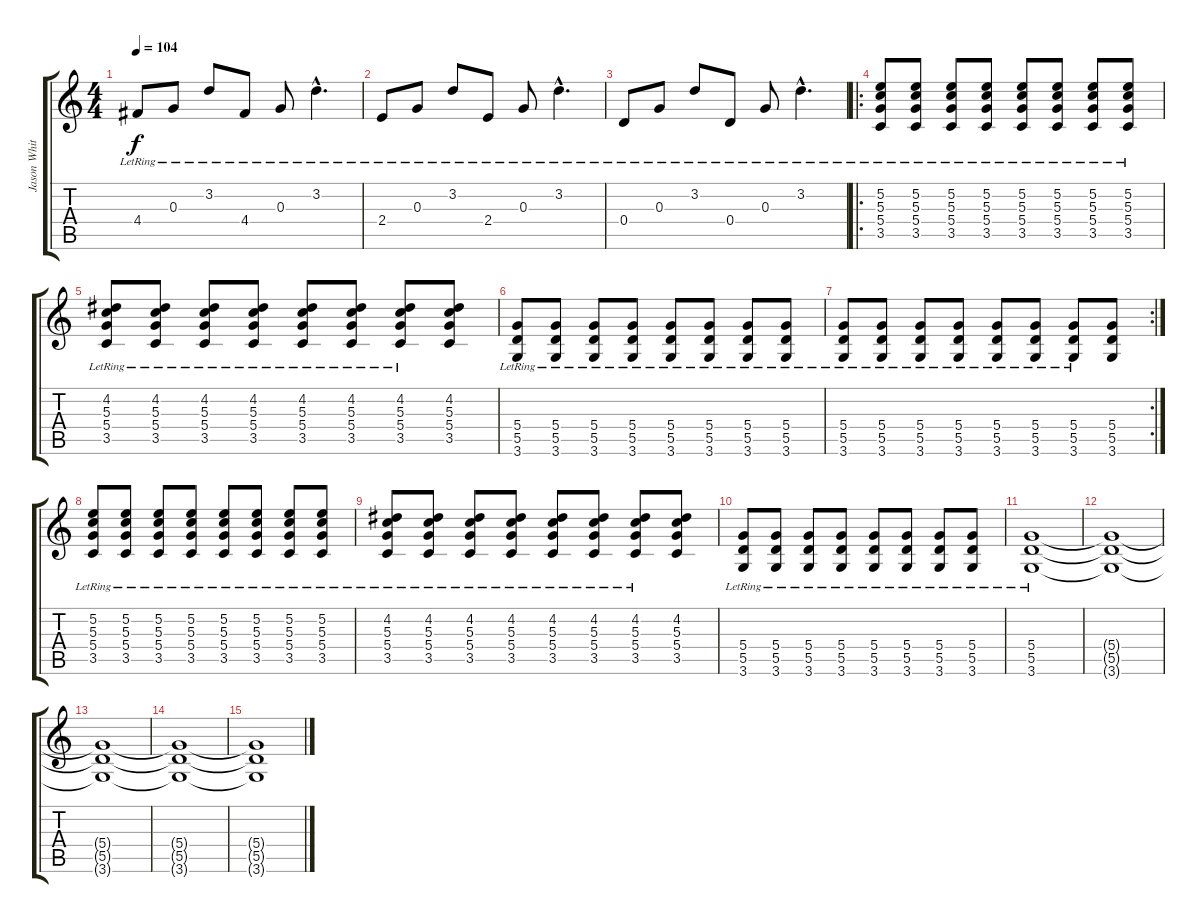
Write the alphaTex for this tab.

\track ("Jason White Gtr 1" "Jason Whit") {instrument distortionguitar}
\staff {score tabs}
\tuning (E4 B3 G3 D3 A2 E2) {hide}
\ts (4 4)
\tempo 104
\clef g2
\ks c
4.4{lr}.8{dy f instrument distortionguitar} 0.3{lr}.8 3.2{lr}.8 4.4{lr}.8 0.3{lr}.8 3.2{hac lr}.4{d} |
2.4{lr}.8{instrument distortionguitar} 0.3{lr}.8 3.2{lr}.8 2.4{lr}.8 0.3{lr}.8 3.2{hac lr}.4{d} |
0.4{lr}.8{instrument distortionguitar} 0.3{lr}.8 3.2{lr}.8 0.4{lr}.8 0.3{lr}.8 3.2{hac lr}.4{d} |
\ro
(5.2{lr} 5.3{lr} 5.4{lr} 3.5{lr}).8{instrument distortionguitar} (5.2{lr} 5.3{lr} 5.4{lr} 3.5{lr}).8 (5.2{lr} 5.3{lr} 5.4{lr} 3.5{lr}).8 (5.2{lr} 5.3{lr} 5.4{lr} 3.5{lr}).8 (5.2{lr} 5.3{lr} 5.4{lr} 3.5{lr}).8 (5.2{lr} 5.3{lr} 5.4{lr} 3.5{lr}).8 (5.2{lr} 5.3{lr} 5.4{lr} 3.5{lr}).8 (5.2{lr} 5.3{lr} 5.4 3.5{lr}).8 |
(4.2{lr} 5.3{lr} 5.4{lr} 3.5{lr}).8{instrument distortionguitar} (4.2{lr} 5.3{lr} 5.4{lr} 3.5{lr}).8 (4.2{lr} 5.3{lr} 5.4{lr} 3.5{lr}).8 (4.2{lr} 5.3{lr} 5.4{lr} 3.5{lr}).8 (4.2{lr} 5.3{lr} 5.4{lr} 3.5{lr}).8 (4.2{lr} 5.3{lr} 5.4{lr} 3.5{lr}).8 (4.2{lr} 5.3{lr} 5.4{lr} 3.5{lr}).8 (4.2 5.3 5.4 3.5).8 |
(5.4{lr} 5.5{lr} 3.6{lr}).8{instrument distortionguitar} (5.4{lr} 5.5{lr} 3.6{lr}).8 (5.4{lr} 5.5{lr} 3.6{lr}).8 (5.4{lr} 5.5{lr} 3.6{lr}).8 (5.4{lr} 5.5{lr} 3.6{lr}).8 (5.4{lr} 5.5{lr} 3.6{lr}).8 (5.4{lr} 5.5{lr} 3.6{lr}).8 (5.4{lr} 5.5{lr} 3.6{lr}).8 |
\rc 2
(5.4{lr} 5.5{lr} 3.6{lr}).8{instrument distortionguitar} (5.4{lr} 5.5{lr} 3.6{lr}).8 (5.4{lr} 5.5{lr} 3.6{lr}).8 (5.4{lr} 5.5{lr} 3.6{lr}).8 (5.4{lr} 5.5{lr} 3.6{lr}).8 (5.4{lr} 5.5{lr} 3.6{lr}).8 (5.4{lr} 5.5{lr} 3.6{lr}).8 (5.4 5.5 3.6).8 |
(5.2{lr} 5.3{lr} 5.4{lr} 3.5{lr}).8{instrument distortionguitar} (5.2{lr} 5.3{lr} 5.4{lr} 3.5{lr}).8 (5.2{lr} 5.3{lr} 5.4{lr} 3.5{lr}).8 (5.2{lr} 5.3{lr} 5.4{lr} 3.5{lr}).8 (5.2{lr} 5.3{lr} 5.4{lr} 3.5{lr}).8 (5.2{lr} 5.3{lr} 5.4{lr} 3.5{lr}).8 (5.2{lr} 5.3{lr} 5.4{lr} 3.5{lr}).8 (5.2{lr} 5.3{lr} 5.4 3.5{lr}).8 |
(4.2{lr} 5.3{lr} 5.4{lr} 3.5{lr}).8{instrument distortionguitar} (4.2{lr} 5.3{lr} 5.4{lr} 3.5{lr}).8 (4.2{lr} 5.3{lr} 5.4{lr} 3.5{lr}).8 (4.2{lr} 5.3{lr} 5.4{lr} 3.5{lr}).8 (4.2{lr} 5.3{lr} 5.4{lr} 3.5{lr}).8 (4.2{lr} 5.3{lr} 5.4{lr} 3.5{lr}).8 (4.2{lr} 5.3{lr} 5.4{lr} 3.5{lr}).8 (4.2 5.3 5.4 3.5).8 |
(5.4{lr} 5.5{lr} 3.6{lr}).8{instrument distortionguitar} (5.4{lr} 5.5{lr} 3.6{lr}).8 (5.4{lr} 5.5{lr} 3.6{lr}).8 (5.4{lr} 5.5{lr} 3.6{lr}).8 (5.4{lr} 5.5{lr} 3.6{lr}).8 (5.4{lr} 5.5{lr} 3.6{lr}).8 (5.4{lr} 5.5{lr} 3.6{lr}).8 (5.4{lr} 5.5{lr} 3.6{lr}).8 |
(5.4{lr} 5.5{lr} 3.6{lr}).1{volume 4 instrument distortionguitar} |
(5.4{t} 5.5{t} 3.6{t}).1 |
(5.4{t} 5.5{t} 3.6{t}).1 |
(5.4{t} 5.5{t} 3.6{t}).1 |
(5.4{t} 5.5{t} 3.6{t}).1
